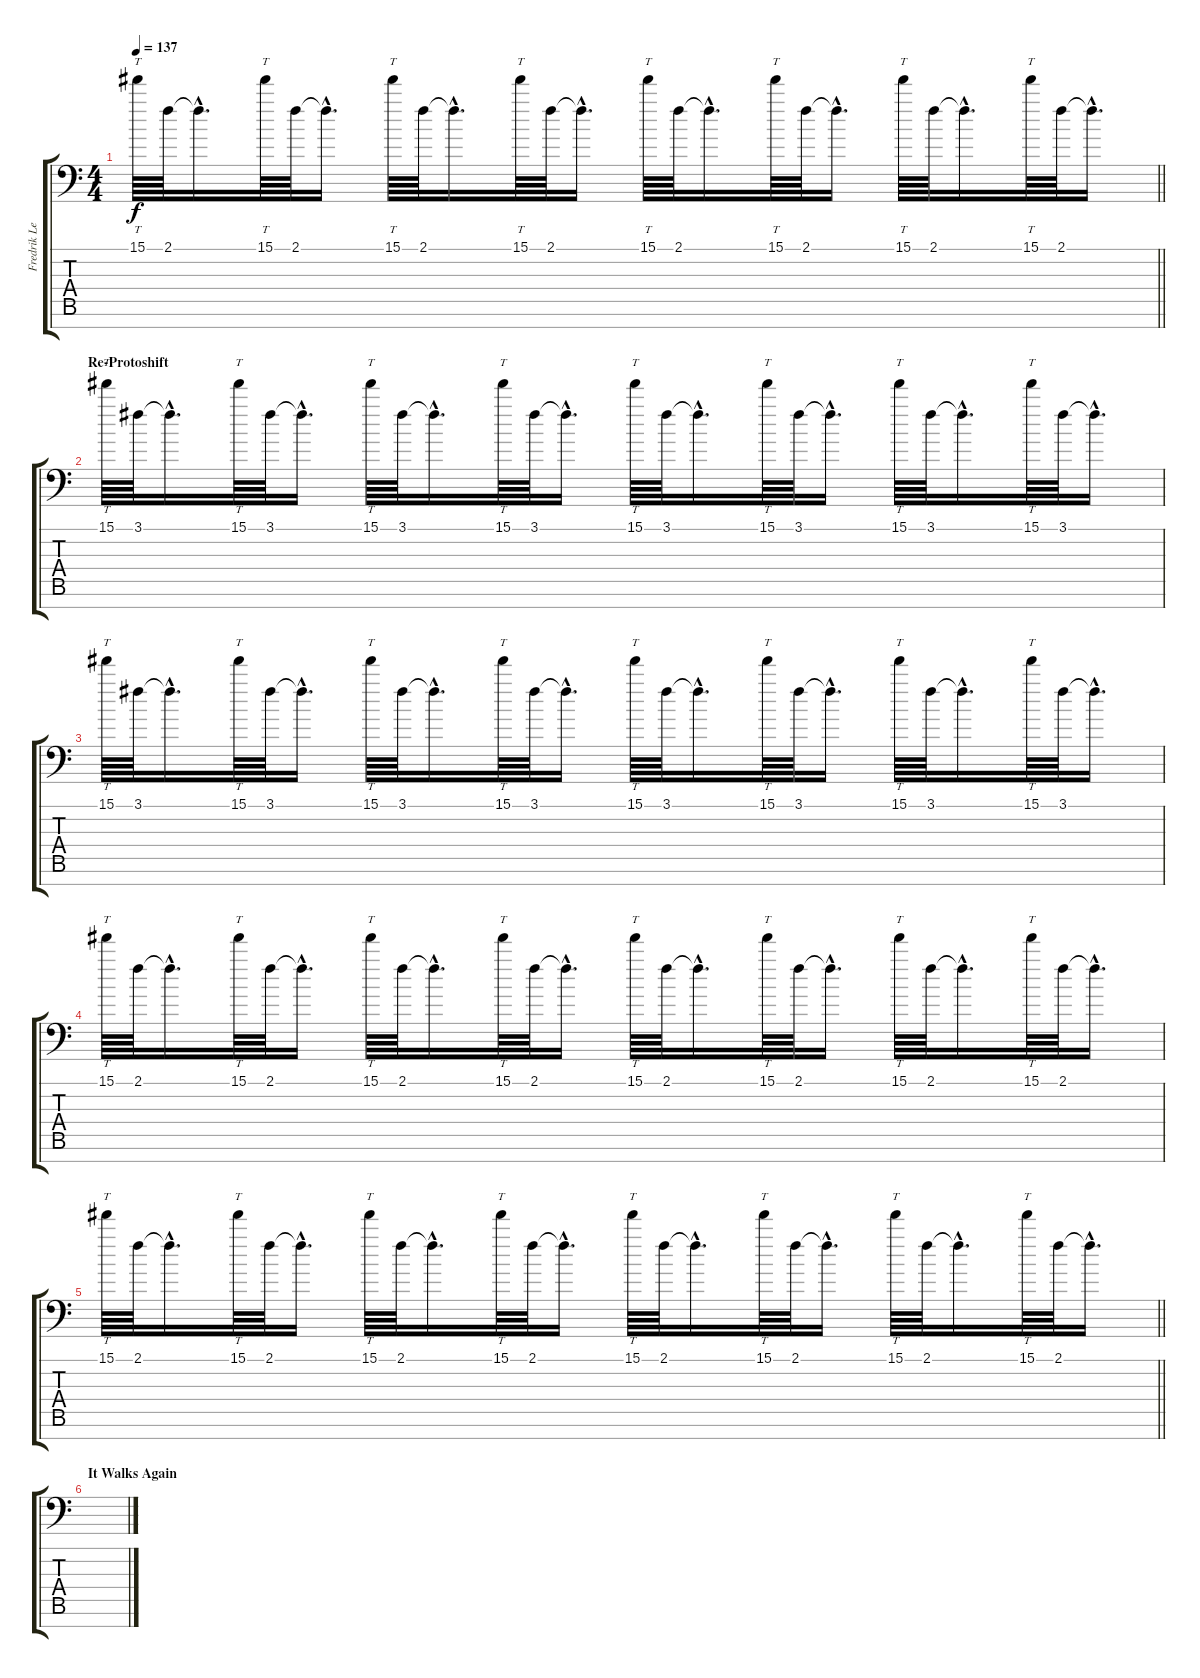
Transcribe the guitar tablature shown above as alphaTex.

\track ("Fredrik Lead" "Fredrik Le") {instrument overdrivenguitar}
\staff {score tabs}
\tuning (Eb4 Bb3 Gb3 Db3 Ab2 Eb2 Bb1) {hide}
\ts (4 4)
\tempo 137
\clef f4
\barLineRight lightlight
\ks c
15.1.64{tt dy f} 2.1.64 2.1{hac t}.16{d} 15.1.64{tt} 2.1.64 2.1{hac t}.16{d} 15.1.64{tt} 2.1.64 2.1{hac t}.16{d} 15.1.64{tt} 2.1.64 2.1{hac t}.16{d} 15.1.64{tt} 2.1.64 2.1{hac t}.16{d} 15.1.64{tt} 2.1.64 2.1{hac t}.16{d} 15.1.64{tt} 2.1.64 2.1{hac t}.16{d} 15.1.64{tt} 2.1.64 2.1{hac t}.16{d} |
\section ("" "Re-Protoshift")
15.1.64{tt} 3.1.64 3.1{hac t}.16{d} 15.1.64{tt} 3.1.64 3.1{hac t}.16{d} 15.1.64{tt} 3.1.64 3.1{hac t}.16{d} 15.1.64{tt} 3.1.64 3.1{hac t}.16{d} 15.1.64{tt} 3.1.64 3.1{hac t}.16{d} 15.1.64{tt} 3.1.64 3.1{hac t}.16{d} 15.1.64{tt} 3.1.64 3.1{hac t}.16{d} 15.1.64{tt} 3.1.64 3.1{hac t}.16{d} |
15.1.64{tt} 3.1.64 3.1{hac t}.16{d} 15.1.64{tt} 3.1.64 3.1{hac t}.16{d} 15.1.64{tt} 3.1.64 3.1{hac t}.16{d} 15.1.64{tt} 3.1.64 3.1{hac t}.16{d} 15.1.64{tt} 3.1.64 3.1{hac t}.16{d} 15.1.64{tt} 3.1.64 3.1{hac t}.16{d} 15.1.64{tt} 3.1.64 3.1{hac t}.16{d} 15.1.64{tt} 3.1.64 3.1{hac t}.16{d} |
15.1.64{tt} 2.1.64 2.1{hac t}.16{d} 15.1.64{tt} 2.1.64 2.1{hac t}.16{d} 15.1.64{tt} 2.1.64 2.1{hac t}.16{d} 15.1.64{tt} 2.1.64 2.1{hac t}.16{d} 15.1.64{tt} 2.1.64 2.1{hac t}.16{d} 15.1.64{tt} 2.1.64 2.1{hac t}.16{d} 15.1.64{tt} 2.1.64 2.1{hac t}.16{d} 15.1.64{tt} 2.1.64 2.1{hac t}.16{d} |
\barLineRight lightlight
15.1.64{tt} 2.1.64 2.1{hac t}.16{d} 15.1.64{tt} 2.1.64 2.1{hac t}.16{d} 15.1.64{tt} 2.1.64 2.1{hac t}.16{d} 15.1.64{tt} 2.1.64 2.1{hac t}.16{d} 15.1.64{tt} 2.1.64 2.1{hac t}.16{d} 15.1.64{tt} 2.1.64 2.1{hac t}.16{d} 15.1.64{tt} 2.1.64 2.1{hac t}.16{d} 15.1.64{tt} 2.1.64 2.1{hac t}.16{d} |
\section ("" "It Walks Again")
